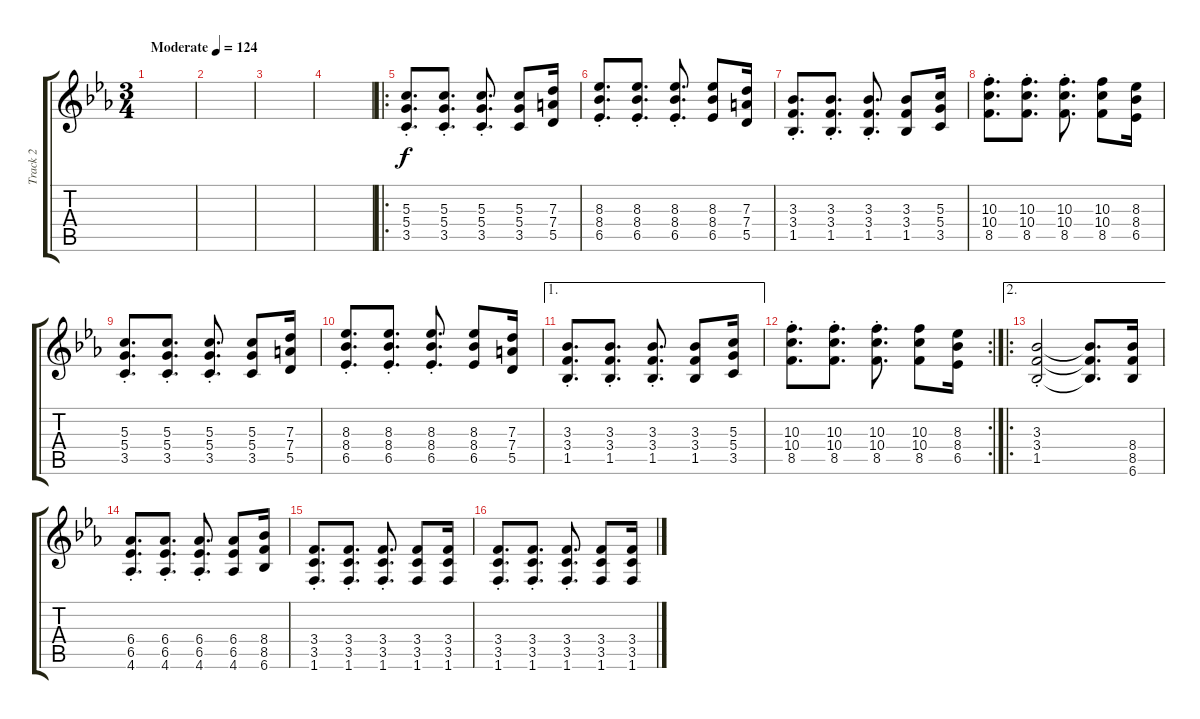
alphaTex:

\track ("Track 2" "Track 2") {instrument overdrivenguitar}
\staff {score tabs}
\tuning (E4 B3 G3 D3 A2 E2) {hide}
\ts (3 4)
\tempo (124 "Moderate")
\clef g2
\ks cminor
|
|
|
|
\ro
(5.3{st} 5.4{st} 3.5{st}).8{d} (5.3{st} 5.4{st} 3.5{st}).8{d} (5.3{st} 5.4{st} 3.5{st}).8{d} (5.3 5.4 3.5).8 (7.3 7.4 5.5).16 |
(8.3{st} 8.4{st} 6.5{st}).8{d} (8.3{st} 8.4{st} 6.5{st}).8{d} (8.3{st} 8.4{st} 6.5{st}).8{d} (8.3 8.4 6.5).8 (7.3 7.4 5.5).16 |
(3.3{st} 3.4{st} 1.5{st}).8{d} (3.3{st} 3.4{st} 1.5{st}).8{d} (3.3{st} 3.4{st} 1.5{st}).8{d} (3.3 3.4 1.5).8 (5.3 5.4 3.5).16 |
(10.3{st} 10.4{st} 8.5{st}).8{d} (10.3{st} 10.4{st} 8.5{st}).8{d} (10.3{st} 10.4{st} 8.5{st}).8{d} (10.3 10.4 8.5).8 (8.3 8.4 6.5).16 |
(5.3{st} 5.4{st} 3.5{st}).8{d} (5.3{st} 5.4{st} 3.5{st}).8{d} (5.3{st} 5.4{st} 3.5{st}).8{d} (5.3 5.4 3.5).8 (7.3 7.4 5.5).16 |
(8.3{st} 8.4{st} 6.5{st}).8{d} (8.3{st} 8.4{st} 6.5{st}).8{d} (8.3{st} 8.4{st} 6.5{st}).8{d} (8.3 8.4 6.5).8 (7.3 7.4 5.5).16 |
\ae 1
(3.3{st} 3.4{st} 1.5{st}).8{d} (3.3{st} 3.4{st} 1.5{st}).8{d} (3.3{st} 3.4{st} 1.5{st}).8{d} (3.3 3.4 1.5).8 (5.3 5.4 3.5).16 |
\rc 2
(10.3{st} 10.4{st} 8.5{st}).8{d} (10.3{st} 10.4{st} 8.5{st}).8{d} (10.3{st} 10.4{st} 8.5{st}).8{d} (10.3 10.4 8.5).8 (8.3 8.4 6.5).16 |
\ae 2
\ro
(3.3{st} 3.4{st} 1.5{st}).2 (3.3{t} 3.4{t} 1.5{t}).8{d} (8.4 8.5 6.6).16 |
(6.4{st} 6.5{st} 4.6{st}).8{d} (6.4{st} 6.5{st} 4.6{st}).8{d} (6.4{st} 6.5{st} 4.6{st}).8{d} (6.4 6.5 4.6).8 (8.4 8.5 6.6).16 |
(3.4{st} 3.5{st} 1.6{st}).8{d} (3.4{st} 3.5{st} 1.6{st}).8{d} (3.4{st} 3.5{st} 1.6{st}).8{d} (3.4 3.5 1.6).8 (3.4 3.5 1.6).16 |
(3.4{st} 3.5{st} 1.6{st}).8{d} (3.4{st} 3.5{st} 1.6{st}).8{d} (3.4{st} 3.5{st} 1.6{st}).8{d} (3.4 3.5 1.6).8 (3.4 3.5 1.6).16
